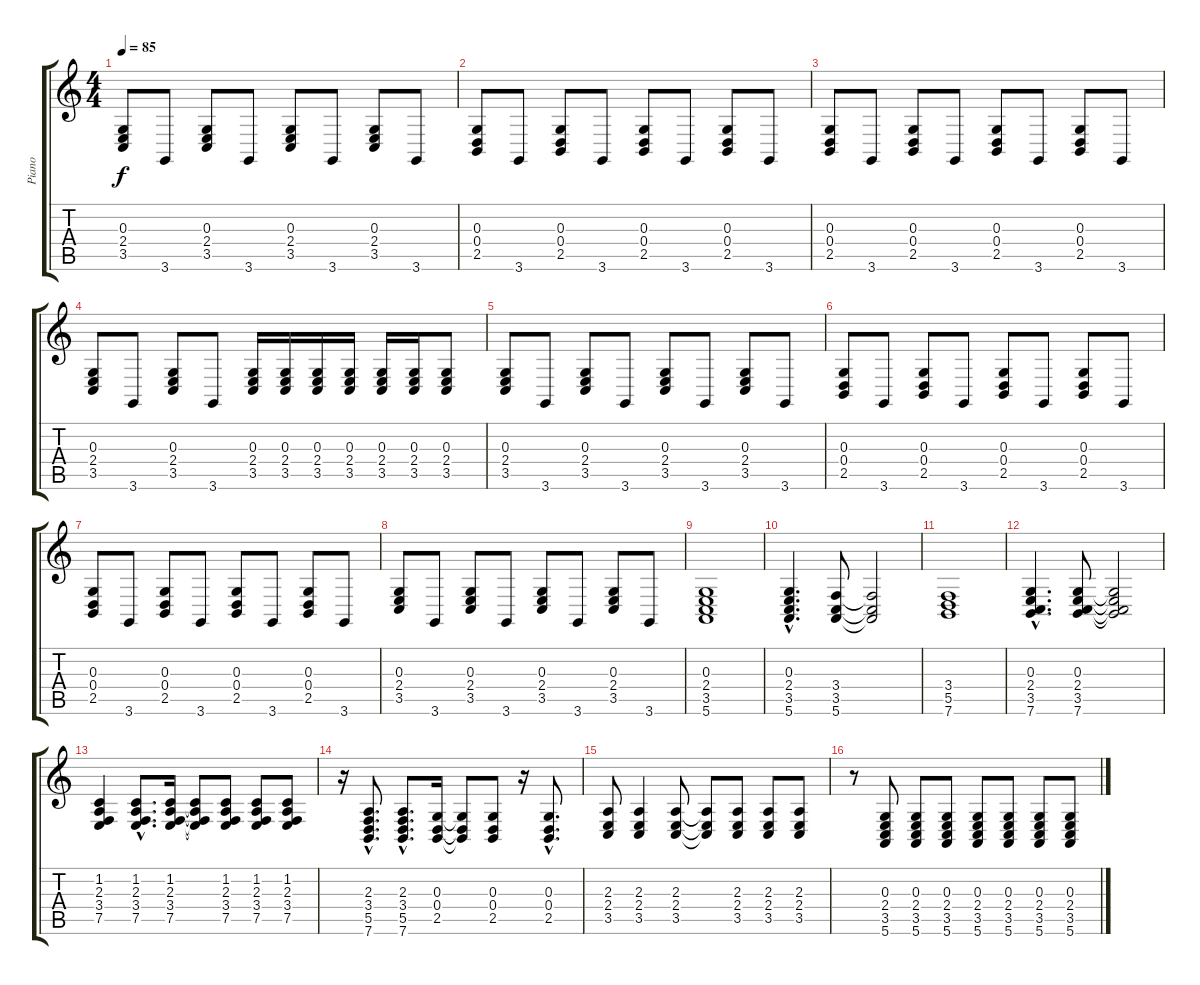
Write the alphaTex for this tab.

\track ("Piano" "Piano") {instrument electricpiano1}
\staff {score tabs}
\tuning (E4 B3 G3 D3 A2 E2) {hide}
\ts (4 4)
\tempo 85
\clef g2
\ks c
(0.3 2.4 3.5).8{dy f} 3.6.8 (0.3 2.4 3.5).8 3.6.8 (0.3 2.4 3.5).8 3.6.8 (0.3 2.4 3.5).8 3.6.8 |
(0.3 0.4 2.5).8 3.6.8 (0.3 0.4 2.5).8 3.6.8 (0.3 0.4 2.5).8 3.6.8 (0.3 0.4 2.5).8 3.6.8 |
(0.3 0.4 2.5).8 3.6.8 (0.3 0.4 2.5).8 3.6.8 (0.3 0.4 2.5).8 3.6.8 (0.3 0.4 2.5).8 3.6.8 |
(0.3 2.4 3.5).8 3.6.8 (0.3 2.4 3.5).8 3.6.8 (0.3 2.4 3.5).16 (0.3 2.4 3.5).16 (0.3 2.4 3.5).16 (0.3 2.4 3.5).16 (0.3 2.4 3.5).16 (0.3 2.4 3.5).16 (0.3 2.4 3.5).8 |
(0.3 2.4 3.5).8 3.6.8 (0.3 2.4 3.5).8 3.6.8 (0.3 2.4 3.5).8 3.6.8 (0.3 2.4 3.5).8 3.6.8 |
(0.3 0.4 2.5).8 3.6.8 (0.3 0.4 2.5).8 3.6.8 (0.3 0.4 2.5).8 3.6.8 (0.3 0.4 2.5).8 3.6.8 |
(0.3 0.4 2.5).8 3.6.8 (0.3 0.4 2.5).8 3.6.8 (0.3 0.4 2.5).8 3.6.8 (0.3 0.4 2.5).8 3.6.8 |
(0.3 2.4 3.5).8 3.6.8 (0.3 2.4 3.5).8 3.6.8 (0.3 2.4 3.5).8 3.6.8 (0.3 2.4 3.5).8 3.6.8 |
(0.3 2.4 3.5 5.6).1 |
(0.3{hac} 2.4{hac} 3.5{hac} 5.6{hac}).4{d} (3.4 3.5 5.6).8 (3.4{t} 3.5{t} 5.6{t}).2 |
(3.4 5.5 7.6).1 |
(0.3{hac} 2.4{hac} 3.5{hac} 7.6{hac}).4{d} (0.3 2.4 3.5 7.6).8 (0.3{t} 2.4{t} 3.5{t} 7.6{t}).2 |
(1.2 2.3 3.4 7.5).4 (1.2{hac} 2.3{hac} 3.4{hac} 7.5{hac}).8{d} (1.2 2.3 3.4 7.5).16 (1.2{t} 2.3{t} 3.4{t} 7.5{t}).8 (1.2 2.3 3.4 7.5).8 (1.2 2.3 3.4 7.5).8 (1.2 2.3 3.4 7.5).8 |
r.16 (2.3{hac} 3.4{hac} 5.5{hac} 7.6{hac}).8{d} (2.3{hac} 3.4{hac} 5.5{hac} 7.6{hac}).8{d} (0.3 0.4 2.5).16 (0.3{t} 0.4{t} 2.5{t}).8 (0.3 0.4 2.5).8 r.16 (0.3{hac} 0.4{hac} 2.5{hac}).8{d} |
(2.3 2.4 3.5).8 (2.3 2.4 3.5).4 (2.3 2.4 3.5).8 (2.3{t} 2.4{t} 3.5{t}).8 (2.3 2.4 3.5).8 (2.3 2.4 3.5).8 (2.3 2.4 3.5).8 |
r.8 (0.3 2.4 3.5 5.6).8 (0.3 2.4 3.5 5.6).8 (0.3 2.4 3.5 5.6).8 (0.3 2.4 3.5 5.6).8 (0.3 2.4 3.5 5.6).8 (0.3 2.4 3.5 5.6).8 (0.3 2.4 3.5 5.6).8
